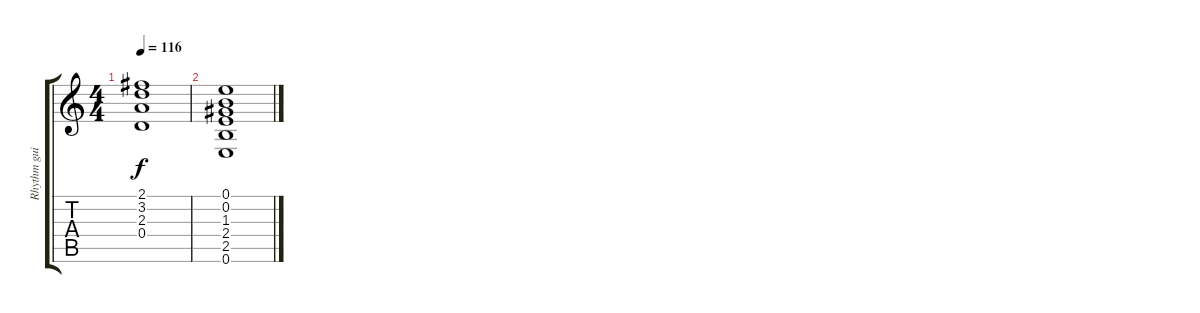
\track ("Rhythm guitar" "Rhythm gui") {instrument acousticguitarsteel}
\staff {score tabs}
\tuning (E4 B3 G3 D3 A2 E2) {hide}
\ts (4 4)
\tempo 116
\clef g2
\ks c
(2.1{t} 3.2{t} 2.3{t} 0.4{t}).1{dy f} |
(0.1 0.2 1.3 2.4 2.5 0.6).1
